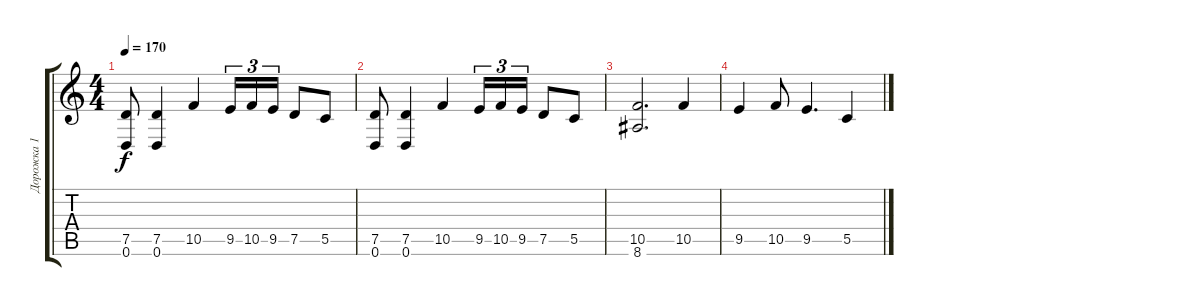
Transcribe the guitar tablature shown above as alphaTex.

\track ("Дорожка 1" "Дорожка 1") {instrument distortionguitar}
\staff {score tabs}
\tuning (D4 A3 F3 C3 G2 D2) {hide}
\ts (4 4)
\tempo 170
\clef g2
\ks c
(7.5 0.6).8{dy f} (7.5 0.6).4 10.5.4 9.5.16{tu (3 2)} 10.5.16{tu (3 2)} 9.5.16{tu (3 2)} 7.5.8 5.5.8 |
(7.5 0.6).8 (7.5 0.6).4 10.5.4 9.5.16{tu (3 2)} 10.5.16{tu (3 2)} 9.5.16{tu (3 2)} 7.5.8 5.5.8 |
(10.5 8.6).2{d} 10.5.4 |
9.5.4 10.5.8 9.5.4{d} 5.5.4
